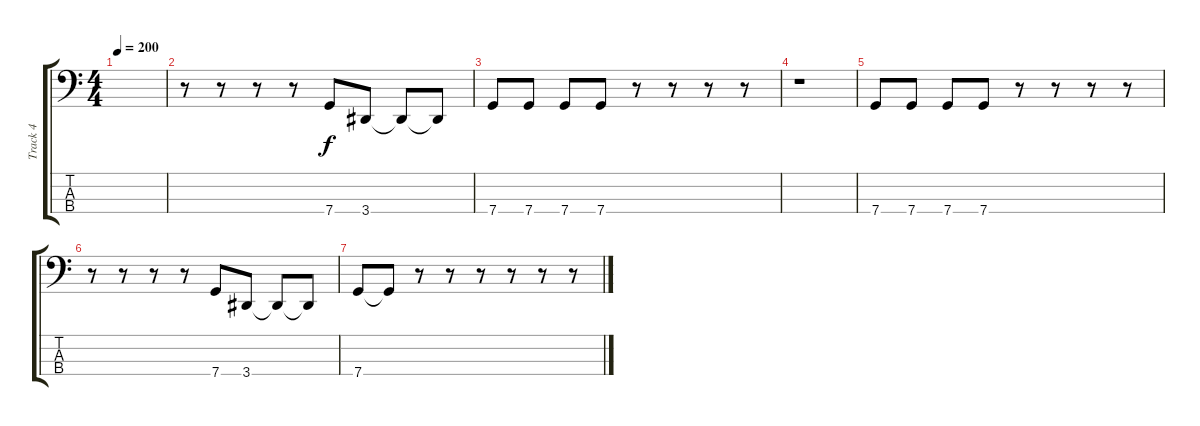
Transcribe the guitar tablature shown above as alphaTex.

\track ("Track 4" "Track 4") {instrument electricbasspick}
\staff {score tabs}
\tuning (F2 C2 G1 C1) {hide}
\ts (4 4)
\tempo 200
\clef f4
\ks c
|
r.8 r.8 r.8 r.8 7.4.8 3.4.8 3.4{t}.8 3.4{t}.8 |
7.4.8 7.4.8 7.4.8 7.4.8 r.8 r.8 r.8 r.8 |
r.1 |
7.4.8 7.4.8 7.4.8 7.4.8 r.8 r.8 r.8 r.8 |
r.8 r.8 r.8 r.8 7.4.8 3.4.8 3.4{t}.8 3.4{t}.8 |
7.4.8 7.4{t}.8 r.8 r.8 r.8 r.8 r.8 r.8
